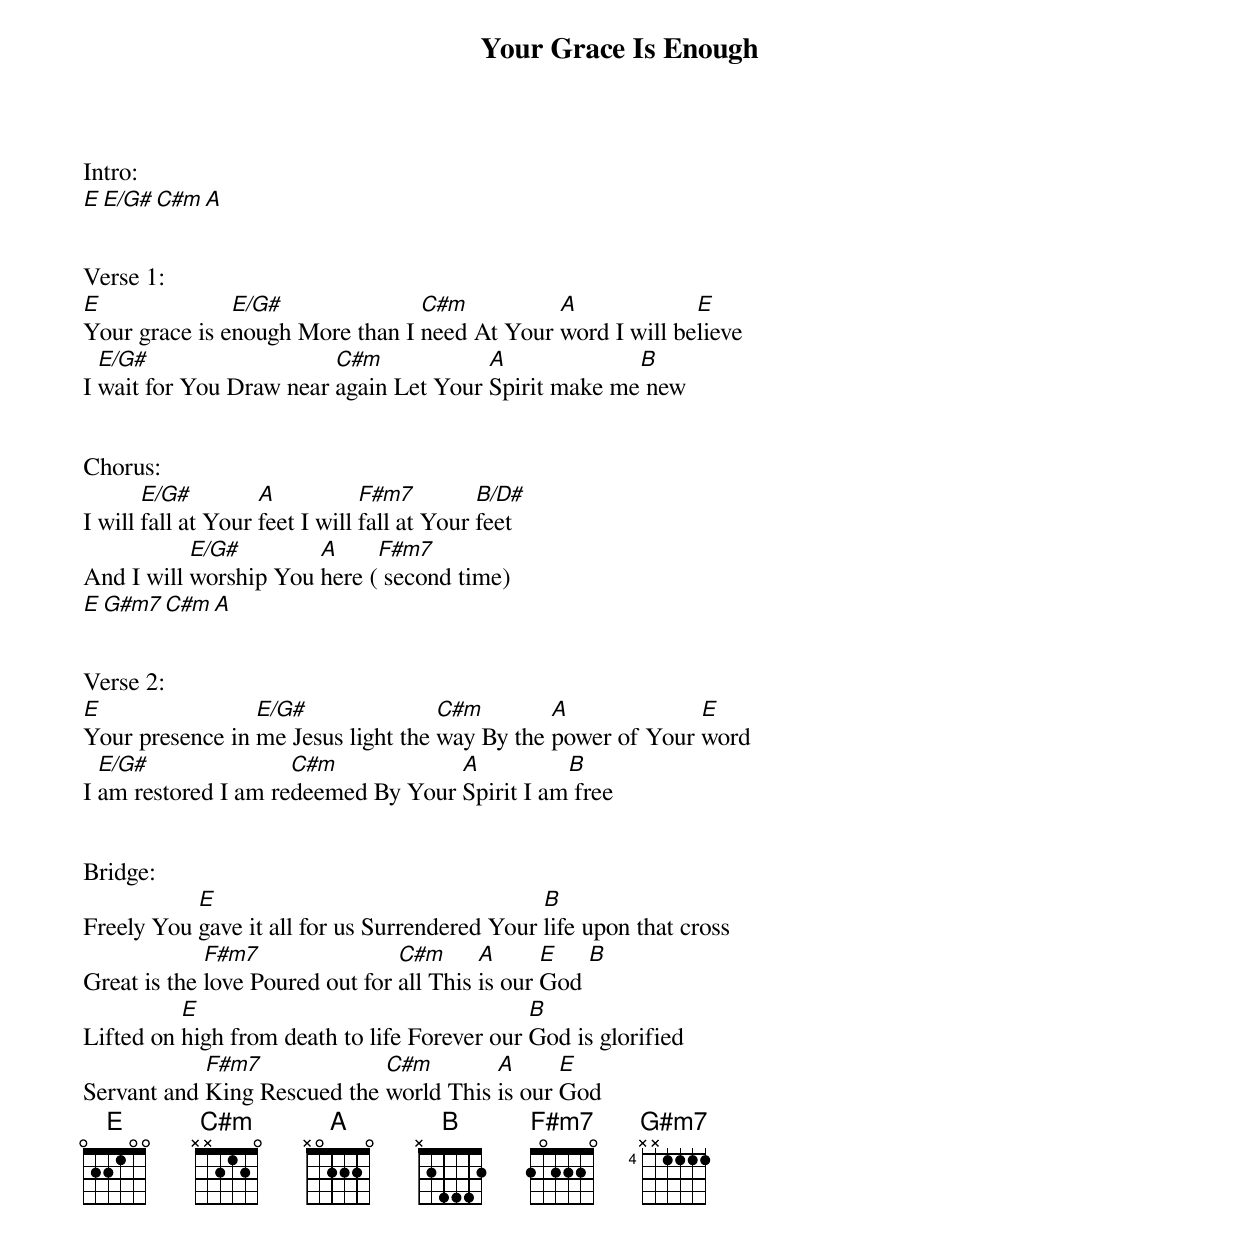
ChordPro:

{title: Your Grace Is Enough}
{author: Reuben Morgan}
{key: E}

Intro:
[E][E/G#][C#m][A]


Verse 1:
[E]Your grace is e[E/G#]nough More than I [C#m]need At Your [A]word I will be[E]lieve
I [E/G#]wait for You Draw near [C#m]again Let Your [A]Spirit make me[B] new


Chorus:
I will [E/G#]fall at Your [A]feet I will [F#m7]fall at Your [B/D#]feet
And I will [E/G#]worship You [A]here ([F#m7] second time)
[E][G#m7][C#m][A]


Verse 2:
[E]Your presence in [E/G#]me Jesus light the [C#m]way By the [A]power of Your [E]word
I [E/G#]am restored I am re[C#m]deemed By Your [A]Spirit I am[B] free


Bridge:
Freely You [E]gave it all for us Surrendered Your [B]life upon that cross
Great is the [F#m7]love Poured out for [C#m]all This [A]is our [E]God [B]
Lifted on [E]high from death to life Forever our [B]God is glorified
Servant and [F#m7]King Rescued the [C#m]world This [A]is our [E]God
